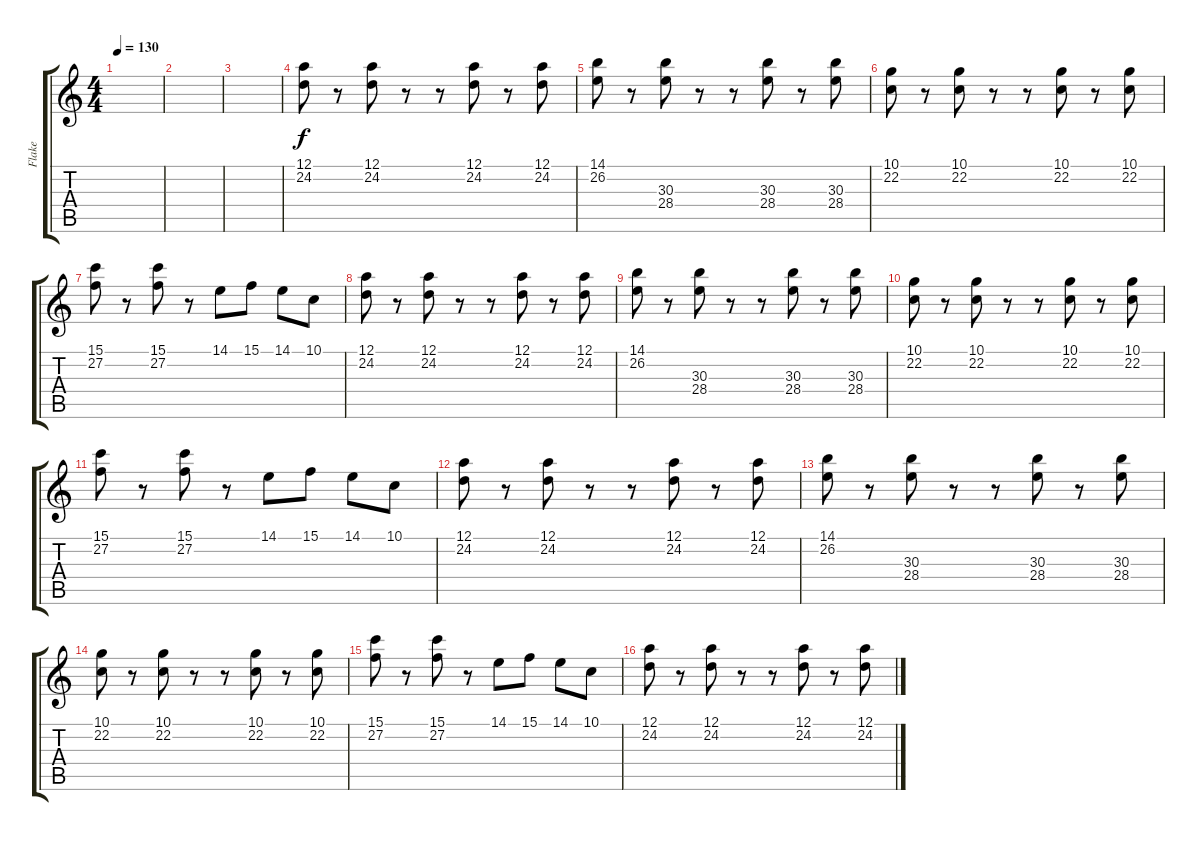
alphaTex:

\track ("Flake" "Flake") {instrument fx4atmosphere}
\staff {score tabs}
\tuning (D4 A3 F3 C3 G2 C2) {hide}
\ts (4 4)
\tempo 130
\clef g2
\ks c
|
|
|
(12.1 24.2).8{instrument fx4atmosphere} r.8 (12.1 24.2).8 r.8 r.8 (12.1 24.2).8 r.8 (12.1 24.2).8 |
(14.1 26.2).8 r.8 (30.3 28.4).8 r.8 r.8 (30.3 28.4).8 r.8 (30.3 28.4).8 |
(10.1 22.2).8 r.8 (10.1 22.2).8 r.8 r.8 (10.1 22.2).8 r.8 (10.1 22.2).8 |
(15.1 27.2).8 r.8 (15.1 27.2).8 r.8 14.1.8 15.1.8 14.1.8 10.1.8 |
(12.1 24.2).8 r.8 (12.1 24.2).8 r.8 r.8 (12.1 24.2).8 r.8 (12.1 24.2).8 |
(14.1 26.2).8 r.8 (30.3 28.4).8 r.8 r.8 (30.3 28.4).8 r.8 (30.3 28.4).8 |
(10.1 22.2).8 r.8 (10.1 22.2).8 r.8 r.8 (10.1 22.2).8 r.8 (10.1 22.2).8 |
(15.1 27.2).8 r.8 (15.1 27.2).8 r.8 14.1.8 15.1.8 14.1.8 10.1.8 |
(12.1 24.2).8 r.8 (12.1 24.2).8 r.8 r.8 (12.1 24.2).8 r.8 (12.1 24.2).8 |
(14.1 26.2).8 r.8 (30.3 28.4).8 r.8 r.8 (30.3 28.4).8 r.8 (30.3 28.4).8 |
(10.1 22.2).8 r.8 (10.1 22.2).8 r.8 r.8 (10.1 22.2).8 r.8 (10.1 22.2).8 |
(15.1 27.2).8 r.8 (15.1 27.2).8 r.8 14.1.8 15.1.8 14.1.8 10.1.8 |
(12.1 24.2).8 r.8 (12.1 24.2).8 r.8 r.8 (12.1 24.2).8 r.8 (12.1 24.2).8
